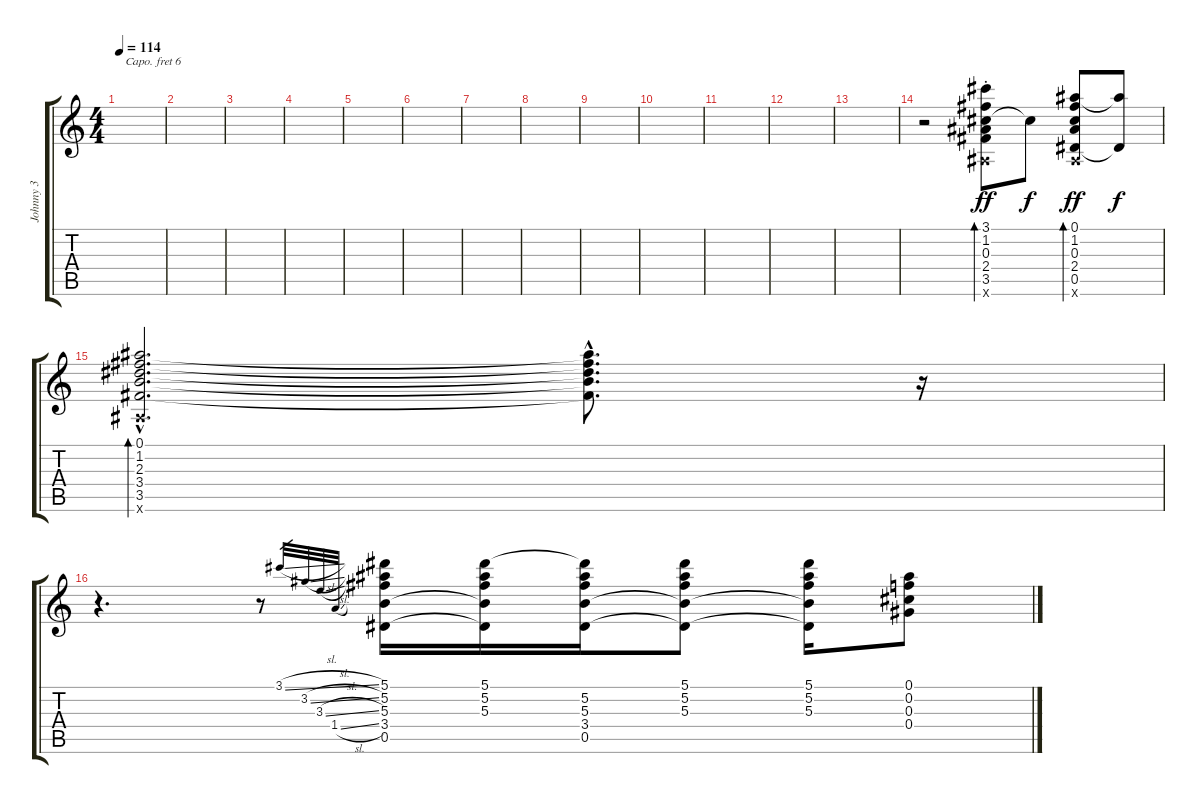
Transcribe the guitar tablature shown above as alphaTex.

\track ("Johnny 3" "Johnny 3") {instrument electricguitarclean}
\staff {score tabs}
\capo 6
\tuning (E4 B3 G3 D3 A2 E2) {hide}
\ts (4 4)
\tempo 114
\clef g2
\ks c
|
|
|
|
|
|
|
|
|
|
|
|
|
r.2 (3.1{st} 1.2 0.3 2.4 3.5 0.6{x}).8{bd 60 dy ff volume 13} 0.3{t}.8{dy f} (0.1 1.2 0.3 2.4 0.5 0.6{x}).8{bd 60 dy ff volume 13} (0.1{t} 0.5{t}).8{dy f} |
(0.1{hac} 1.2{hac} 2.3{hac} 3.4{hac} 3.5{hac} 0.6{hac x}).2{d bd 120 volume 13} (0.1{hac t} 1.2{hac t} 2.3{hac t} 3.4{hac t} 3.5{hac t}).8{d} r.16{volume 11} |
r.4{d} r.8 3.1{sl}.32{gr} 3.2{sl}.32{gr} 3.3{sl}.32{gr} 1.4{sl}.32{gr} (5.1 5.2 5.3 3.4 0.5).16{volume 13} (5.1 5.2 5.3 3.4{t} 0.5{t}).16{volume 13} (5.1{t} 5.2 5.3 3.4 0.5).16{volume 13} (5.1 5.2 5.3 3.4{t} 0.5{t}).8{volume 13} (5.1 5.2 5.3 3.4{t} 0.5{t}).16{volume 12} (0.1 0.2 0.3 0.4).8{volume 11}
